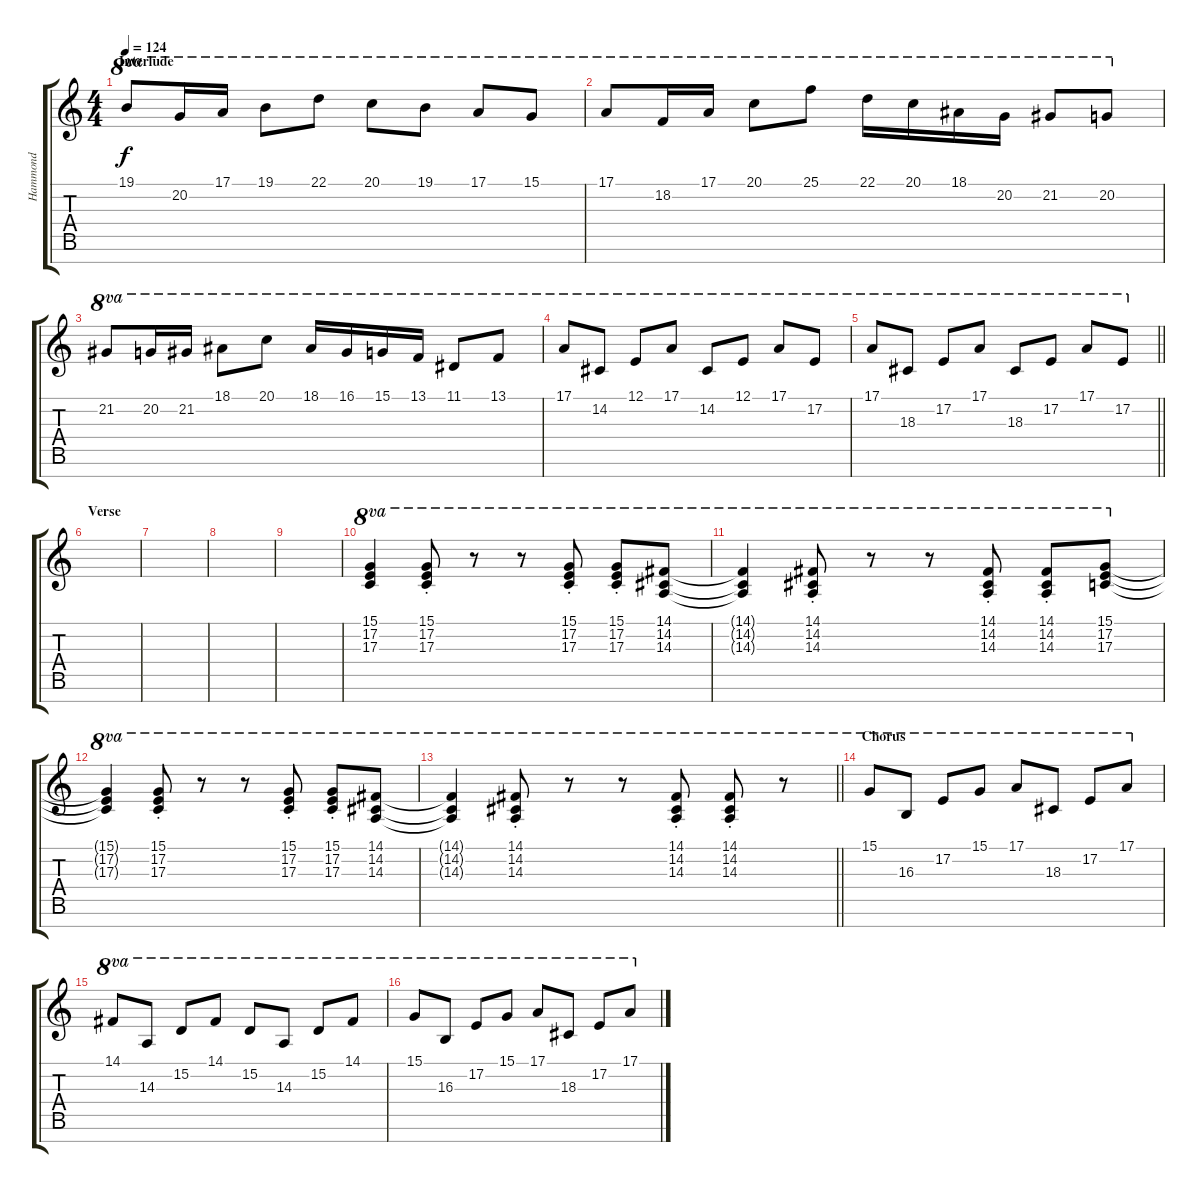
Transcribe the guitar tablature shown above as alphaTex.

\track ("Hammond" "Hammond") {instrument drawbarorgan}
\staff {score tabs}
\tuning (E4 B3 G3 D3 A2 E2 B1) {hide}
\ts (4 4)
\section ("" "Interlude")
\tempo 124
\clef g2
\ks c
19.1.8{ot 8va dy f} 20.2.16{ot 8va} 17.1.16{ot 8va} 19.1.8{ot 8va} 22.1.8{ot 8va} 20.1.8{ot 8va} 19.1.8{ot 8va} 17.1.8{ot 8va} 15.1.8{ot 8va} |
17.1.8{ot 8va} 18.2.16{ot 8va} 17.1.16{ot 8va} 20.1.8{ot 8va} 25.1.8{ot 8va} 22.1.16{ot 8va} 20.1.16{ot 8va} 18.1.16{ot 8va} 20.2.16{ot 8va} 21.2.8{ot 8va} 20.2.8{ot 8va} |
21.2.8{ot 8va} 20.2.16{ot 8va} 21.2.16{ot 8va} 18.1.8{ot 8va} 20.1.8{ot 8va} 18.1.16{ot 8va} 16.1.16{ot 8va} 15.1.16{ot 8va} 13.1.16{ot 8va} 11.1.8{ot 8va} 13.1.8{ot 8va} |
17.1.8{ot 8va} 14.2.8{ot 8va} 12.1.8{ot 8va} 17.1.8{ot 8va} 14.2.8{ot 8va} 12.1.8{ot 8va} 17.1.8{ot 8va} 17.2.8{ot 8va} |
\barLineRight lightlight
17.1.8{ot 8va} 18.3.8{ot 8va} 17.2.8{ot 8va} 17.1.8{ot 8va} 18.3.8{ot 8va} 17.2.8{ot 8va} 17.1.8{ot 8va} 17.2.8{ot 8va} |
\section ("" "Verse")
|
|
|
|
(15.1 17.2 17.3).4{ot 8va} (15.1{st} 17.2{st} 17.3{st}).8{ot 8va} r.8{ot 8va} r.8{ot 8va} (15.1{st} 17.2{st} 17.3{st}).8{ot 8va} (15.1{st} 17.2{st} 17.3{st}).8{ot 8va} (14.1 14.2 14.3).8{ot 8va} |
(14.1{t} 14.2{t} 14.3{t}).4{ot 8va} (14.1{st} 14.2{st} 14.3{st}).8{ot 8va} r.8{ot 8va} r.8{ot 8va} (14.1{st} 14.2{st} 14.3{st}).8{ot 8va} (14.1{st} 14.2{st} 14.3{st}).8{ot 8va} (15.1 17.2 17.3).8{ot 8va} |
(15.1{t} 17.2{t} 17.3{t}).4{ot 8va} (15.1{st} 17.2{st} 17.3{st}).8{ot 8va} r.8{ot 8va} r.8{ot 8va} (15.1{st} 17.2{st} 17.3{st}).8{ot 8va} (15.1{st} 17.2{st} 17.3{st}).8{ot 8va} (14.1 14.2 14.3).8{ot 8va} |
\barLineRight lightlight
(14.1{t} 14.2{t} 14.3{t}).4{ot 8va} (14.1{st} 14.2{st} 14.3{st}).8{ot 8va} r.8{ot 8va} r.8{ot 8va} (14.1{st} 14.2{st} 14.3{st}).8{ot 8va} (14.1{st} 14.2{st} 14.3{st}).8{ot 8va} r.8{ot 8va} |
\section ("" "Chorus")
15.1.8{ot 8va} 16.3.8{ot 8va} 17.2.8{ot 8va} 15.1.8{ot 8va} 17.1.8{ot 8va} 18.3.8{ot 8va} 17.2.8{ot 8va} 17.1.8{ot 8va} |
14.1.8{ot 8va} 14.3.8{ot 8va} 15.2.8{ot 8va} 14.1.8{ot 8va} 15.2.8{ot 8va} 14.3.8{ot 8va} 15.2.8{ot 8va} 14.1.8{ot 8va} |
15.1.8{ot 8va} 16.3.8{ot 8va} 17.2.8{ot 8va} 15.1.8{ot 8va} 17.1.8{ot 8va} 18.3.8{ot 8va} 17.2.8{ot 8va} 17.1.8{ot 8va}
